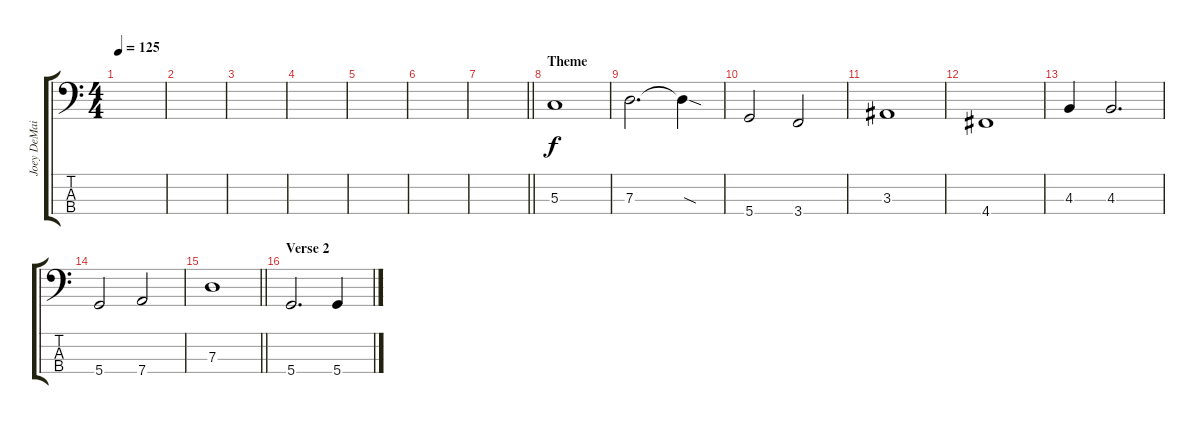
\track ("Joey DeMaio" "Joey DeMai") {instrument electricbassfinger}
\staff {score tabs}
\tuning (F2 C2 G1 D1) {hide}
\ts (4 4)
\tempo 125
\clef f4
\ks c
|
|
|
|
|
|
\barLineRight lightlight
|
\section ("" "Theme")
5.3.1 |
7.3.2{d} 7.3{sod t}.4 |
5.4.2 3.4.2 |
3.3.1 |
4.4.1 |
4.3.4 4.3.2{d} |
5.4.2 7.4.2 |
\barLineRight lightlight
7.3.1 |
\section ("" "Verse 2")
5.4.2{d} 5.4.4
